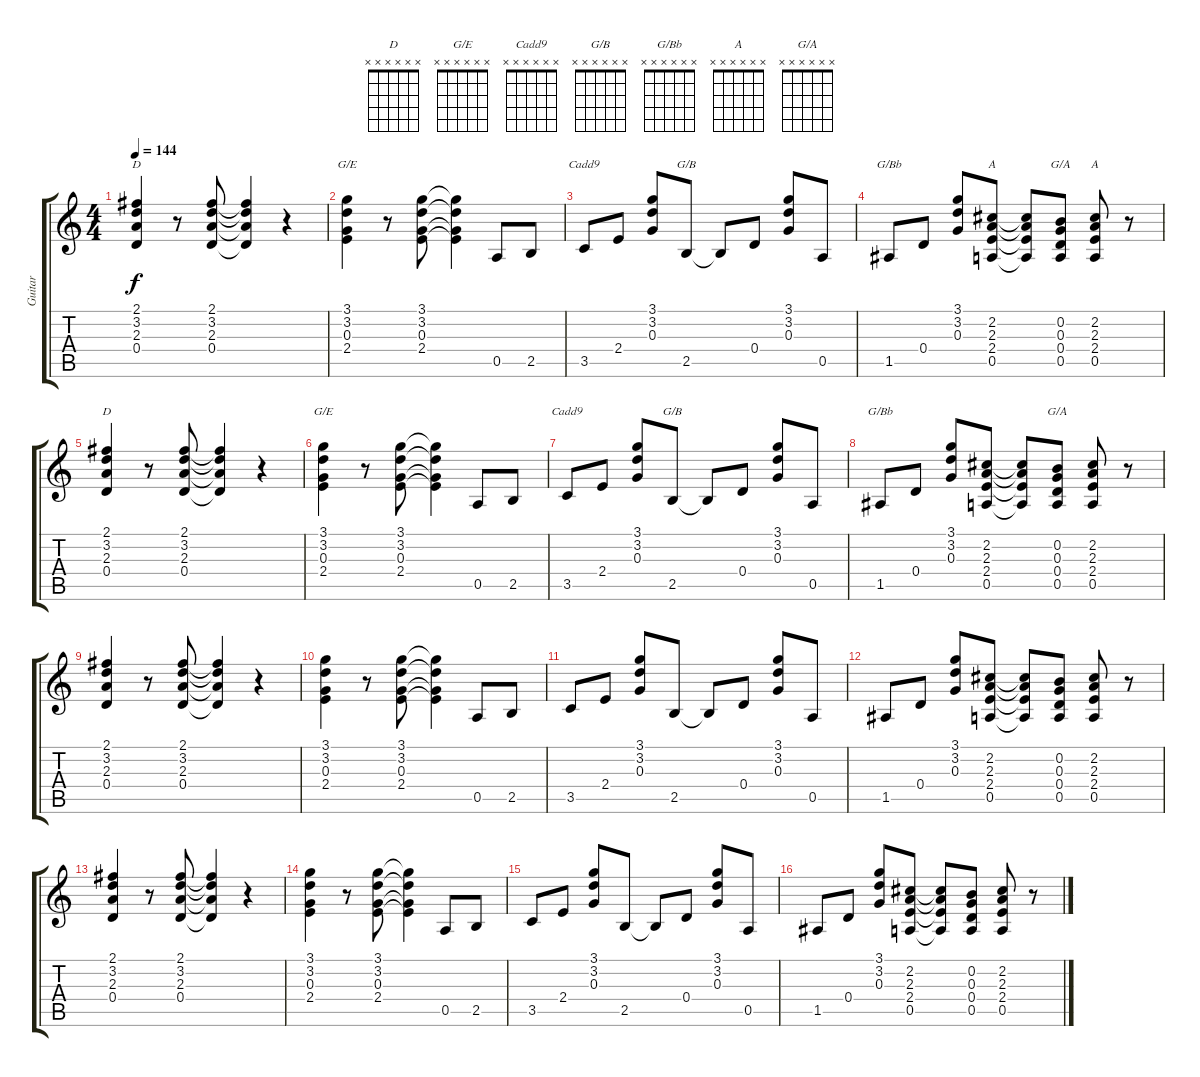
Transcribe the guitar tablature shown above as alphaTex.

\track ("Guitar" "Guitar") {instrument distortionguitar}
\staff {score tabs}
\tuning (E4 B3 G3 D3 A2 E2) {hide}
\chord ("D" 2 3 2 0 x x)
\chord ("G/E" 3 3 0 2 x x)
\chord ("Cadd9" 3 3 0 2 3 x) {barre 3}
\chord ("G/B" 3 3 0 x 2 x)
\chord ("G/Bb" 3 3 0 x 1 x)
\chord ("A" x 2 2 2 0 x)
\chord ("G/A" x 0 0 0 0 x)
\chord ("A" x x x x x x)
\chord ("D" x x x x x x)
\chord ("G/E" x x x x x x)
\chord ("Cadd9" x x x x x x)
\chord ("G/B" x x x x x x)
\chord ("G/Bb" x x x x x x)
\chord ("G/A" x x x x x x)
\ts (4 4)
\tempo 144
\clef g2
\ks c
(2.1 3.2 2.3 0.4).4{ch "D" dy f instrument distortionguitar} r.8 (2.1 3.2 2.3 0.4).8 (2.1{t} 3.2{t} 2.3{t} 0.4{t}).4 r.4 |
(3.1 3.2 0.3 2.4).4{ch "G/E"} r.8 (3.1 3.2 0.3 2.4).8 (3.1{t} 3.2{t} 0.3{t} 2.4{t}).4 0.5.8 2.5.8 |
3.5.8{ch "Cadd9"} 2.4.8 (3.1 3.2 0.3).8 2.5.8{ch "G/B"} 2.5{t}.8 0.4.8 (3.1 3.2 0.3).8 0.5.8 |
1.5.8{ch "G/Bb"} 0.4.8 (3.1 3.2 0.3).8 (2.2 2.3 2.4 0.5).8{ch "A"} (2.2{t} 2.3{t} 2.4{t} 0.5{t}).8 (0.2 0.3 0.4 0.5).8{ch "G/A"} (2.2 2.3 2.4 0.5).8{ch "A"} r.8 |
(2.1 3.2 2.3 0.4).4{ch "D"} r.8 (2.1 3.2 2.3 0.4).8 (2.1{t} 3.2{t} 2.3{t} 0.4{t}).4 r.4 |
(3.1 3.2 0.3 2.4).4{ch "G/E"} r.8 (3.1 3.2 0.3 2.4).8 (3.1{t} 3.2{t} 0.3{t} 2.4{t}).4 0.5.8 2.5.8 |
3.5.8{ch "Cadd9"} 2.4.8 (3.1 3.2 0.3).8 2.5.8{ch "G/B"} 2.5{t}.8 0.4.8 (3.1 3.2 0.3).8 0.5.8 |
1.5.8{ch "G/Bb"} 0.4.8 (3.1 3.2 0.3).8 (2.2 2.3 2.4 0.5).8 (2.2{t} 2.3{t} 2.4{t} 0.5{t}).8 (0.2 0.3 0.4 0.5).8{ch "G/A"} (2.2 2.3 2.4 0.5).8 r.8 |
(2.1 3.2 2.3 0.4).4 r.8 (2.1 3.2 2.3 0.4).8 (2.1{t} 3.2{t} 2.3{t} 0.4{t}).4 r.4 |
(3.1 3.2 0.3 2.4).4 r.8 (3.1 3.2 0.3 2.4).8 (3.1{t} 3.2{t} 0.3{t} 2.4{t}).4 0.5.8 2.5.8 |
3.5.8 2.4.8 (3.1 3.2 0.3).8 2.5.8 2.5{t}.8 0.4.8 (3.1 3.2 0.3).8 0.5.8 |
1.5.8 0.4.8 (3.1 3.2 0.3).8 (2.2 2.3 2.4 0.5).8 (2.2{t} 2.3{t} 2.4{t} 0.5{t}).8 (0.2 0.3 0.4 0.5).8 (2.2 2.3 2.4 0.5).8 r.8 |
(2.1 3.2 2.3 0.4).4 r.8 (2.1 3.2 2.3 0.4).8 (2.1{t} 3.2{t} 2.3{t} 0.4{t}).4 r.4 |
(3.1 3.2 0.3 2.4).4 r.8 (3.1 3.2 0.3 2.4).8 (3.1{t} 3.2{t} 0.3{t} 2.4{t}).4 0.5.8 2.5.8 |
3.5.8 2.4.8 (3.1 3.2 0.3).8 2.5.8 2.5{t}.8 0.4.8 (3.1 3.2 0.3).8 0.5.8 |
1.5.8 0.4.8 (3.1 3.2 0.3).8 (2.2 2.3 2.4 0.5).8 (2.2{t} 2.3{t} 2.4{t} 0.5{t}).8 (0.2 0.3 0.4 0.5).8 (2.2 2.3 2.4 0.5).8 r.8
